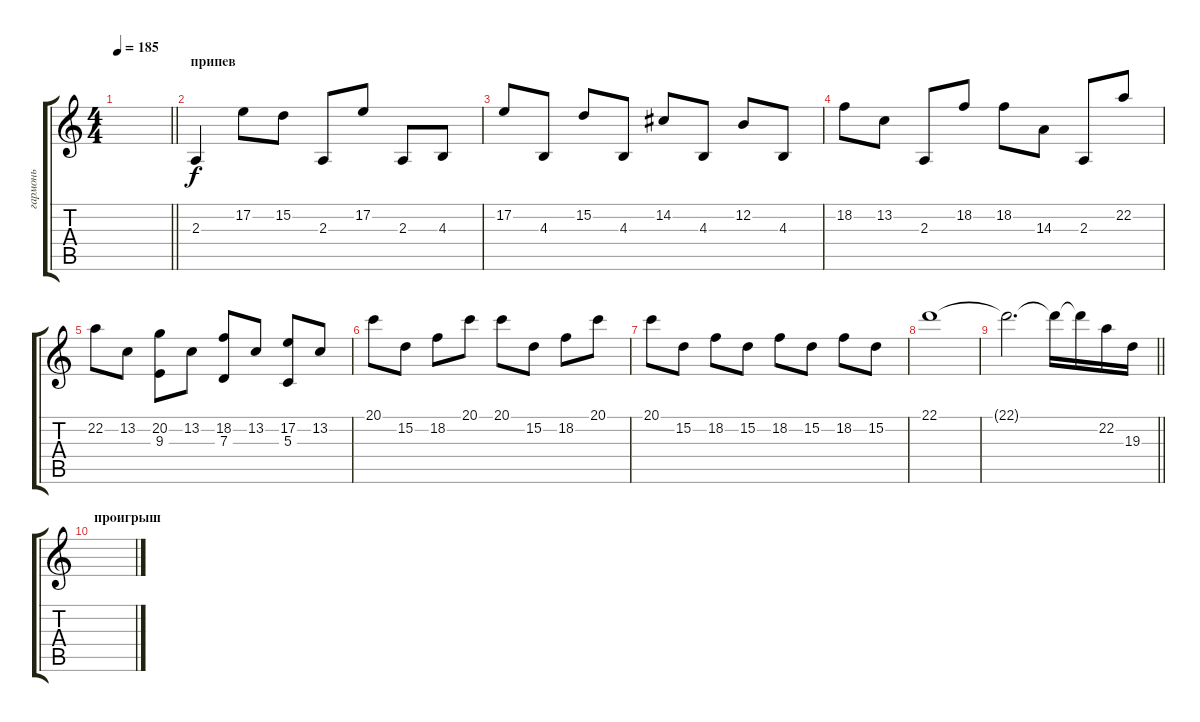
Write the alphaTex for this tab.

\track ("гармонь" "гармонь") {instrument tangoaccordion}
\staff {score tabs}
\tuning (E4 B3 G3 D3 A2 E2) {hide}
\ts (4 4)
\tempo 185
\clef g2
\barLineRight lightlight
\ks c
|
\section ("" "припев")
2.3.4 17.2.8 15.2.8 2.3.8 17.2.8 2.3.8 4.3.8 |
17.2.8 4.3.8 15.2.8 4.3.8 14.2.8 4.3.8 12.2.8 4.3.8 |
18.2.8 13.2.8 2.3.8 18.2.8 18.2.8 14.3.8 2.3.8 22.2.8 |
22.2.8 13.2.8 (20.2 9.3).8 13.2.8 (18.2 7.3).8 13.2.8 (17.2 5.3).8 13.2.8 |
20.1.8 15.2.8 18.2.8 20.1.8 20.1.8 15.2.8 18.2.8 20.1.8 |
20.1.8 15.2.8 18.2.8 15.2.8 18.2.8 15.2.8 18.2.8 15.2.8 |
22.1.1 |
\barLineRight lightlight
22.1{t}.2{d} 22.1{t}.16 22.1{t}.16 22.2.16 19.3.16 |
\section ("" "проигрыш")
